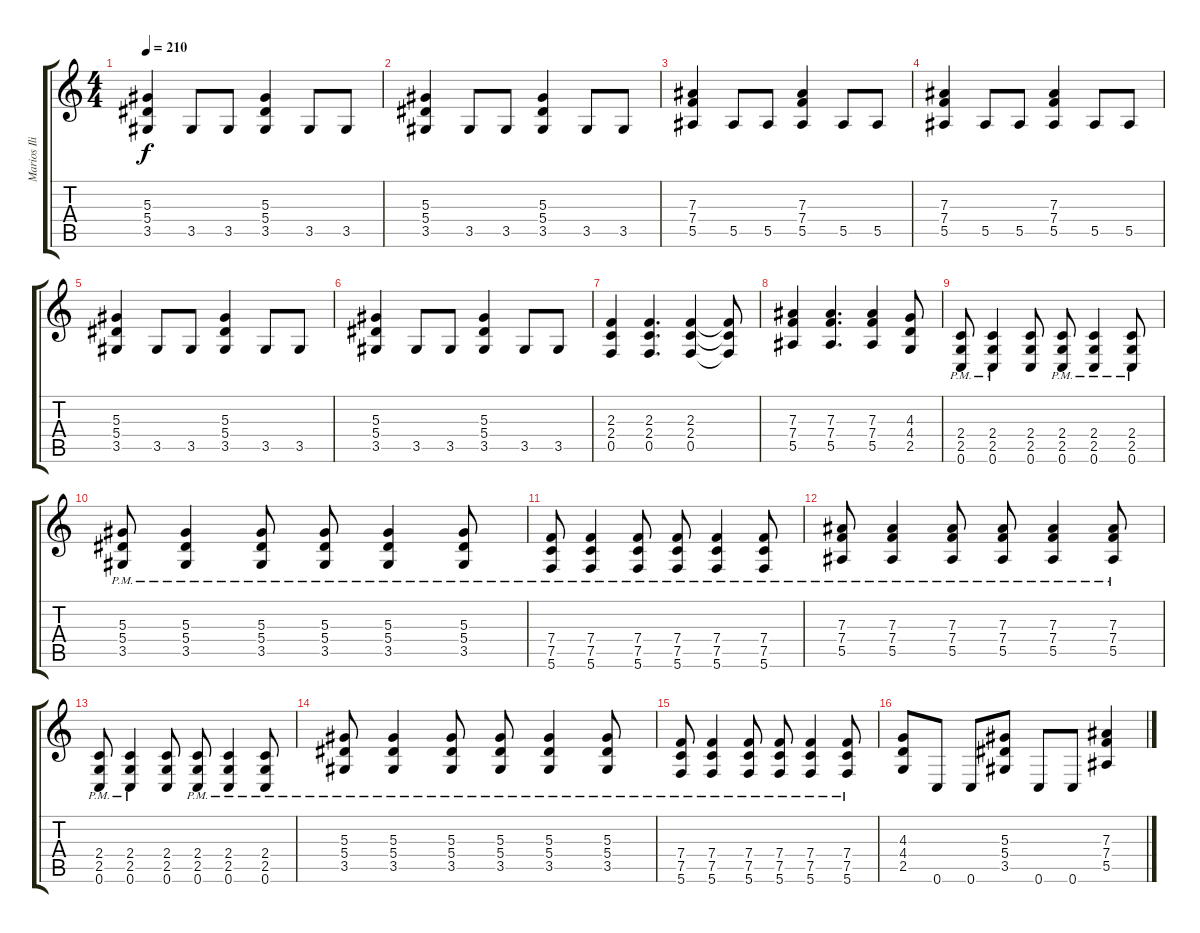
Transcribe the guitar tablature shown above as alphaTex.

\track ("Marios Iliopoulos " "Marios Ili") {instrument distortionguitar}
\staff {score tabs}
\tuning (C4 G3 Eb3 Bb2 F2 C2) {hide}
\ts (4 4)
\tempo 210
\clef g2
\ks c
(5.3 5.4 3.5).4{dy f} 3.5.8 3.5.8 (5.3 5.4 3.5).4 3.5.8 3.5.8 |
(5.3 5.4 3.5).4 3.5.8 3.5.8 (5.3 5.4 3.5).4 3.5.8 3.5.8 |
(7.3 7.4 5.5).4 5.5.8 5.5.8 (7.3 7.4 5.5).4 5.5.8 5.5.8 |
(7.3 7.4 5.5).4 5.5.8 5.5.8 (7.3 7.4 5.5).4 5.5.8 5.5.8 |
(5.3 5.4 3.5).4 3.5.8 3.5.8 (5.3 5.4 3.5).4 3.5.8 3.5.8 |
(5.3 5.4 3.5).4 3.5.8 3.5.8 (5.3 5.4 3.5).4 3.5.8 3.5.8 |
(2.3 2.4 0.5).4 (2.3 2.4 0.5).4{d} (2.3 2.4 0.5).4 (2.3{t} 2.4{t} 0.5{t}).8 |
(7.3 7.4 5.5).4 (7.3 7.4 5.5).4{d} (7.3 7.4 5.5).4 (4.3 4.4 2.5).8 |
(2.4{pm} 2.5{pm} 0.6).8 (2.4{pm} 2.5{pm} 0.6).4 (2.4 2.5 0.6).8 (2.4{pm} 2.5{pm} 0.6).8 (2.4{pm} 2.5{pm} 0.6).4 (2.4 2.5{pm} 0.6).8 |
(5.3 5.4{pm} 3.5{pm}).8 (5.3 5.4{pm} 3.5{pm}).4 (5.3 5.4{pm} 3.5{pm}).8 (5.3 5.4{pm} 3.5{pm}).8 (5.3 5.4{pm} 3.5{pm}).4 (5.3 5.4{pm} 3.5{pm}).8 |
(7.4 7.5{pm} 5.6{pm}).8 (7.4 7.5{pm} 5.6{pm}).4 (7.4 7.5{pm} 5.6{pm}).8 (7.4 7.5{pm} 5.6{pm}).8 (7.4 7.5{pm} 5.6{pm}).4 (7.4 7.5{pm} 5.6{pm}).8 |
(7.3 7.4{pm} 5.5{pm}).8 (7.3 7.4{pm} 5.5{pm}).4 (7.3 7.4{pm} 5.5{pm}).8 (7.3 7.4{pm} 5.5{pm}).8 (7.3 7.4{pm} 5.5{pm}).4 (7.3 7.4{pm} 5.5{pm}).8 |
(2.4{pm} 2.5{pm} 0.6).8 (2.4{pm} 2.5{pm} 0.6).4 (2.4 2.5 0.6).8 (2.4{pm} 2.5{pm} 0.6).8 (2.4{pm} 2.5{pm} 0.6).4 (2.4 2.5{pm} 0.6).8 |
(5.3 5.4{pm} 3.5{pm}).8 (5.3 5.4{pm} 3.5{pm}).4 (5.3 5.4{pm} 3.5{pm}).8 (5.3 5.4{pm} 3.5{pm}).8 (5.3 5.4{pm} 3.5{pm}).4 (5.3 5.4{pm} 3.5{pm}).8 |
(7.4 7.5{pm} 5.6{pm}).8 (7.4 7.5{pm} 5.6{pm}).4 (7.4 7.5{pm} 5.6{pm}).8 (7.4 7.5{pm} 5.6{pm}).8 (7.4 7.5{pm} 5.6{pm}).4 (7.4 7.5{pm} 5.6{pm}).8 |
(4.3 4.4 2.5).8 0.6.8 0.6.8 (5.3 5.4 3.5).8 0.6.8 0.6.8 (7.3 7.4 5.5).4
